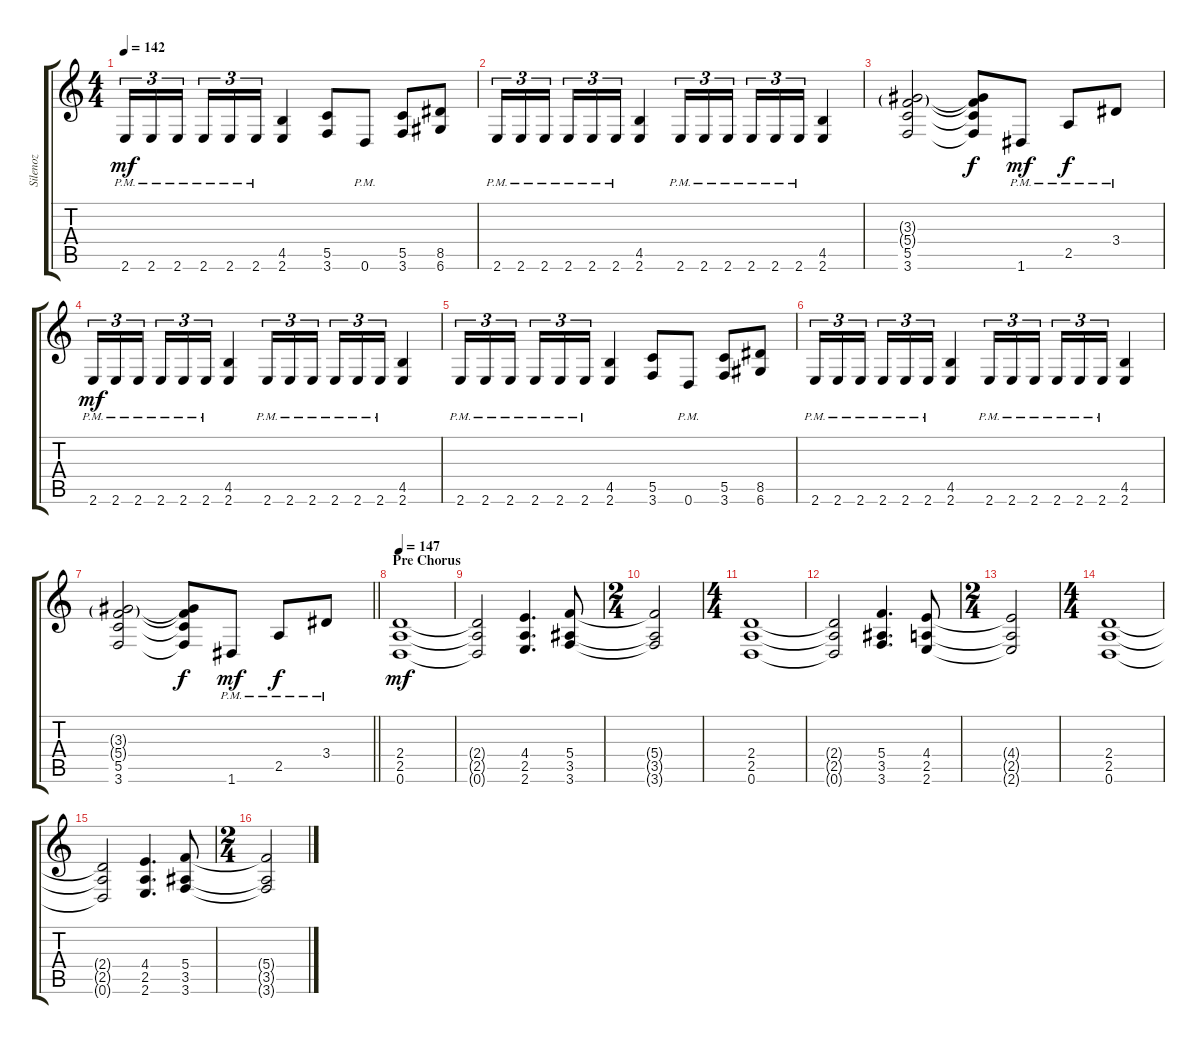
\track ("Silenoz" "Silenoz") {instrument distortionguitar}
\staff {score tabs}
\tuning (D4 A3 F3 C3 G2 D2) {hide}
\ts (4 4)
\tempo 142
\clef g2
\ks c
2.6{pm}.16{tu (3 2) dy mf} 2.6{pm}.16{tu (3 2)} 2.6{pm}.16{tu (3 2) beam splitsecondary} 2.6{pm}.16{tu (3 2)} 2.6{pm}.16{tu (3 2)} 2.6{pm}.16{tu (3 2)} (4.5 2.6).4 (5.5 3.6).8 0.6{pm}.8 (5.5 3.6).8 (8.5 6.6).8 |
2.6{pm}.16{tu (3 2)} 2.6{pm}.16{tu (3 2)} 2.6{pm}.16{tu (3 2) beam splitsecondary} 2.6{pm}.16{tu (3 2)} 2.6{pm}.16{tu (3 2)} 2.6{pm}.16{tu (3 2)} (4.5 2.6).4 2.6{pm}.16{tu (3 2)} 2.6{pm}.16{tu (3 2)} 2.6{pm}.16{tu (3 2) beam splitsecondary} 2.6{pm}.16{tu (3 2)} 2.6{pm}.16{tu (3 2)} 2.6{pm}.16{tu (3 2)} (4.5 2.6).4 |
(3.3{g} 5.4{g} 5.5 3.6).2 (3.3{t} 5.4{t} 5.5{t} 3.6{t}).8{dy f} 1.6{pm}.8{dy mf} 2.5{pm}.8{dy f} 3.4{pm}.8 |
2.6{pm}.16{tu (3 2) dy mf} 2.6{pm}.16{tu (3 2)} 2.6{pm}.16{tu (3 2) beam splitsecondary} 2.6{pm}.16{tu (3 2)} 2.6{pm}.16{tu (3 2)} 2.6{pm}.16{tu (3 2)} (4.5 2.6).4 2.6{pm}.16{tu (3 2)} 2.6{pm}.16{tu (3 2)} 2.6{pm}.16{tu (3 2) beam splitsecondary} 2.6{pm}.16{tu (3 2)} 2.6{pm}.16{tu (3 2)} 2.6{pm}.16{tu (3 2)} (4.5 2.6).4 |
2.6{pm}.16{tu (3 2)} 2.6{pm}.16{tu (3 2)} 2.6{pm}.16{tu (3 2) beam splitsecondary} 2.6{pm}.16{tu (3 2)} 2.6{pm}.16{tu (3 2)} 2.6{pm}.16{tu (3 2)} (4.5 2.6).4 (5.5 3.6).8 0.6{pm}.8 (5.5 3.6).8 (8.5 6.6).8 |
2.6{pm}.16{tu (3 2)} 2.6{pm}.16{tu (3 2)} 2.6{pm}.16{tu (3 2) beam splitsecondary} 2.6{pm}.16{tu (3 2)} 2.6{pm}.16{tu (3 2)} 2.6{pm}.16{tu (3 2)} (4.5 2.6).4 2.6{pm}.16{tu (3 2)} 2.6{pm}.16{tu (3 2)} 2.6{pm}.16{tu (3 2) beam splitsecondary} 2.6{pm}.16{tu (3 2)} 2.6{pm}.16{tu (3 2)} 2.6{pm}.16{tu (3 2)} (4.5 2.6).4 |
\barLineRight lightlight
(3.3{g} 5.4{g} 5.5 3.6).2 (3.3{t} 5.4{t} 5.5{t} 3.6{t}).8{dy f} 1.6{pm}.8{dy mf} 2.5{pm}.8{dy f} 3.4{pm}.8 |
\section ("" "Pre Chorus")
\tempo 147
(2.4 2.5 0.6).1{dy mf} |
(2.4{t} 2.5{t} 0.6{t}).2 (4.4 2.5 2.6).4{d} (5.4 3.5 3.6).8 |
\ts (2 4)
(5.4{t} 3.5{t} 3.6{t}).2 |
\ts (4 4)
(2.4 2.5 0.6).1 |
(2.4{t} 2.5{t} 0.6{t}).2 (5.4 3.5 3.6).4{d} (4.4 2.5 2.6).8 |
\ts (2 4)
(4.4{t} 2.5{t} 2.6{t}).2 |
\ts (4 4)
(2.4 2.5 0.6).1 |
(2.4{t} 2.5{t} 0.6{t}).2 (4.4 2.5 2.6).4{d} (5.4 3.5 3.6).8 |
\ts (2 4)
(5.4{t} 3.5{t} 3.6{t}).2
